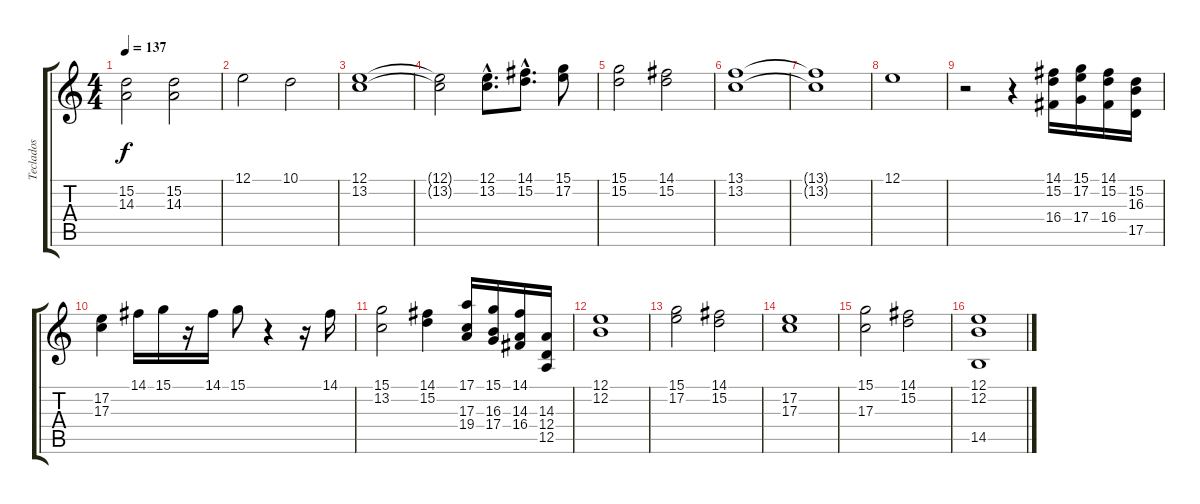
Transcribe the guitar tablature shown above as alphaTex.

\track ("Teclados" "Teclados") {instrument stringensemble1}
\staff {score tabs}
\tuning (E4 B3 G3 D3 A2 E2) {hide}
\ts (4 4)
\tempo 137
\clef g2
\ks c
(15.2 14.3).2{dy f} (15.2 14.3).2 |
12.1.2 10.1.2 |
(12.1 13.2).1 |
(12.1{t} 13.2{t}).2 (12.1{hac} 13.2{hac}).8{d} (14.1{hac} 15.2{hac}).8{d} (15.1 17.2).8 |
(15.1 15.2).2 (14.1 15.2).2 |
(13.1 13.2).1 |
(13.1{t} 13.2{t}).1 |
12.1.1 |
r.2 r.4 (14.1 15.2 16.4).16 (15.1 17.2 17.4).16 (14.1 15.2 16.4).16 (15.2 16.3 17.5).16 |
(17.2 17.3).4 14.1.16 15.1.16 r.16 14.1.16 15.1.8 r.4 r.16 14.1.16 |
(15.1 13.2).2 (14.1 15.2).4 (17.1 17.3 19.4).16 (15.1 16.3 17.4).16 (14.1 14.3 16.4).16 (14.3 12.4 12.5).16 |
(12.1 12.2).1 |
(15.1 17.2).2 (14.1 15.2).2 |
(17.2 17.3).1 |
(15.1 17.3).2 (14.1 15.2).2 |
(12.1 12.2 14.5).1
